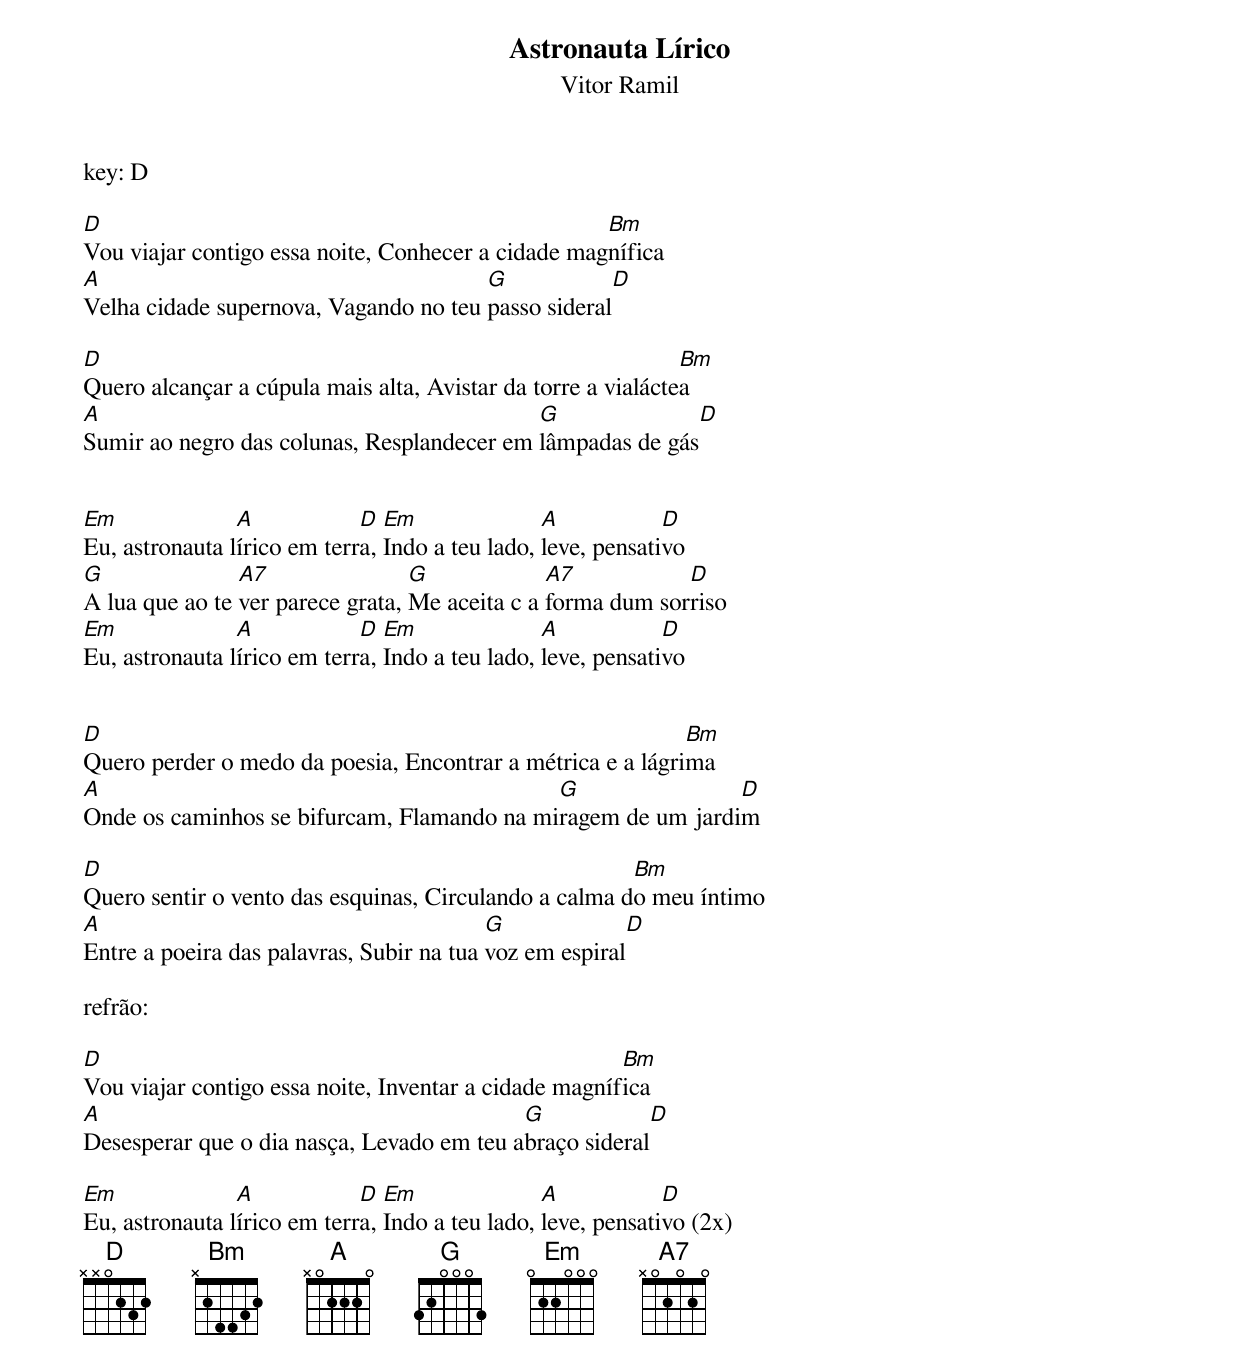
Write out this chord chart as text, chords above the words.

Astronauta Lírico
Vitor Ramil
key: D

D                                                   Bm
Vou viajar contigo essa noite, Conhecer a cidade magnífica
A                                      G            D
Velha cidade supernova, Vagando no teu passo sideral

D                                                             Bm
Quero alcançar a cúpula mais alta, Avistar da torre a vialáctea
A                                           G              D
Sumir ao negro das colunas, Resplandecer em lâmpadas de gás


Em              A            D  Em               A            D
Eu, astronauta lírico em terra, Indo a teu lado, leve, pensativo
G               A7                G             A7           D
A lua que ao te ver parece grata, Me aceita c a forma dum sorriso
Em              A            D  Em               A            D
Eu, astronauta lírico em terra, Indo a teu lado, leve, pensativo


D                                                           Bm
Quero perder o medo da poesia, Encontrar a métrica e a lágrima
A                                           G                D
Onde os caminhos se bifurcam, Flamando na miragem de um jardim

D                                                      Bm
Quero sentir o vento das esquinas, Circulando a calma do meu íntimo
A                                         G             D
Entre a poeira das palavras, Subir na tua voz em espiral

refrão:

D                                                      Bm
Vou viajar contigo essa noite, Inventar a cidade magnífica
A                                          G            D
Desesperar que o dia nasça, Levado em teu abraço sideral

Em              A            D  Em               A            D
Eu, astronauta lírico em terra, Indo a teu lado, leve, pensativo (2x)
